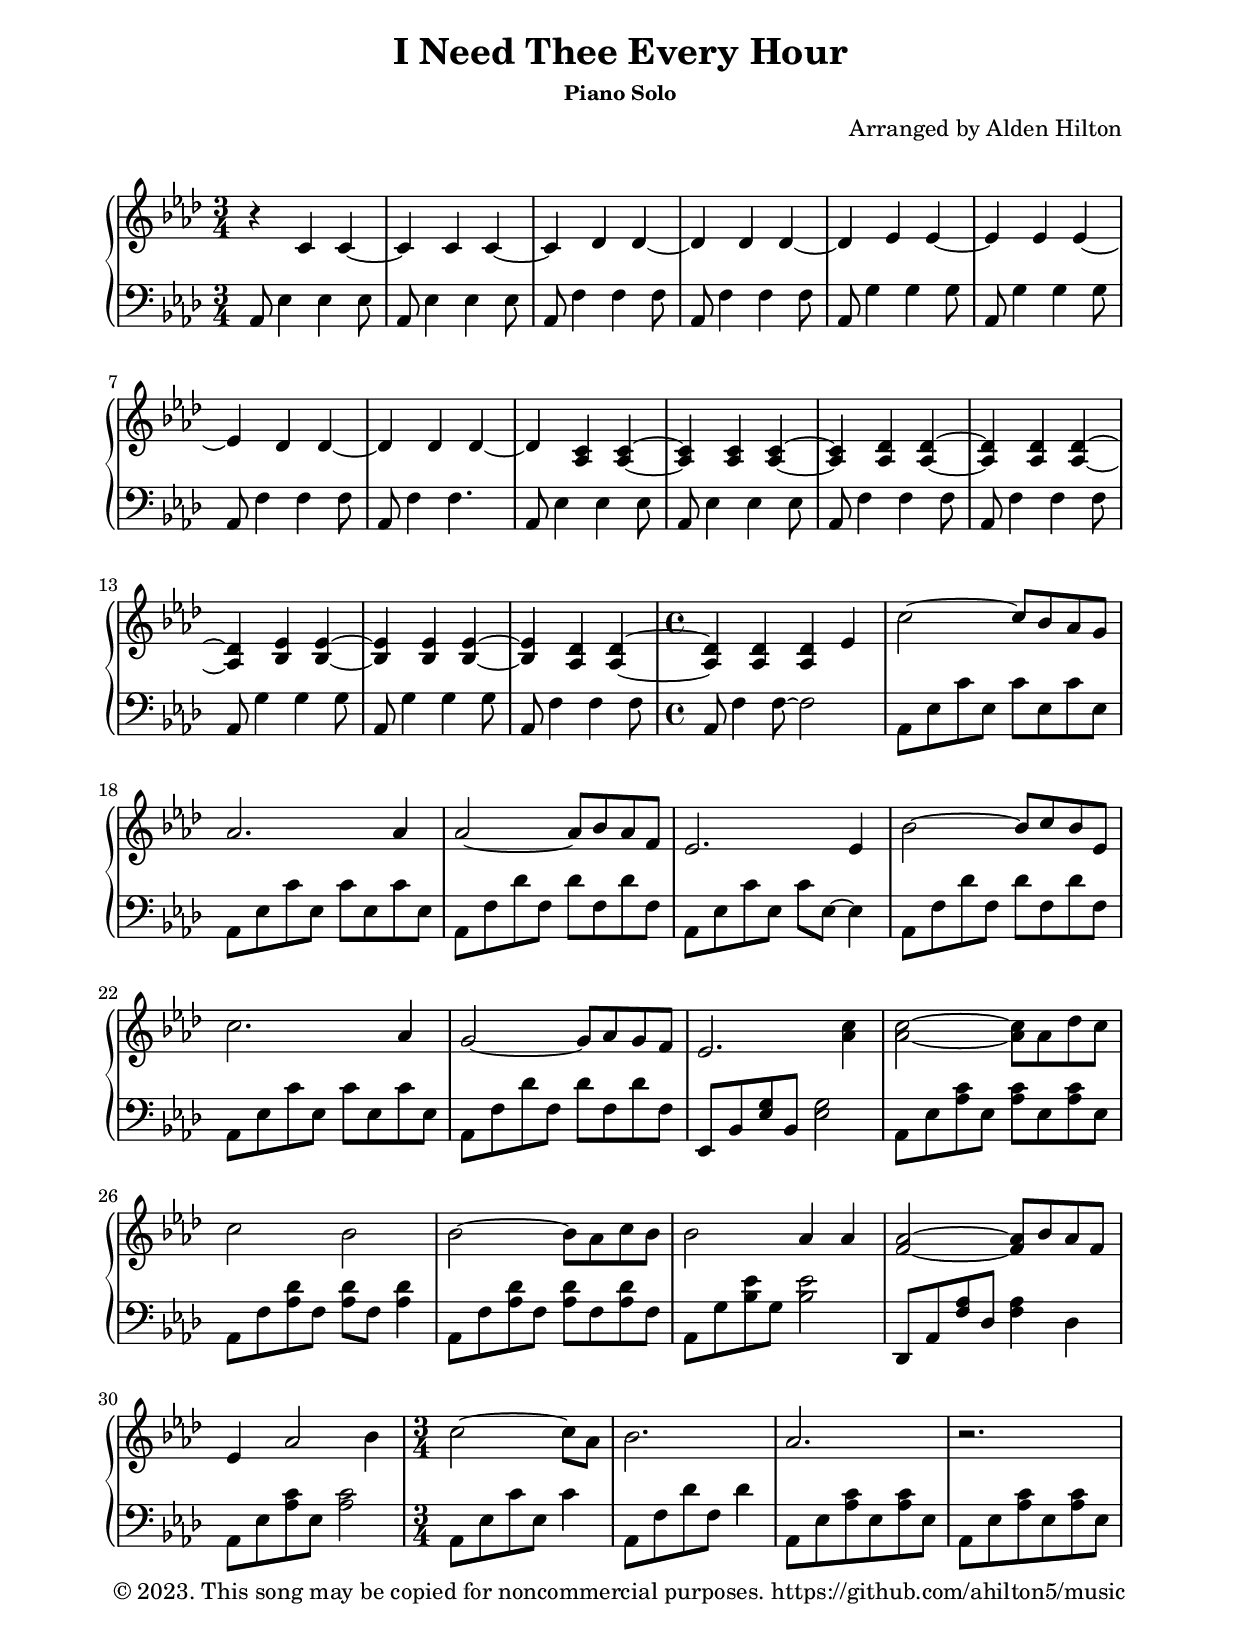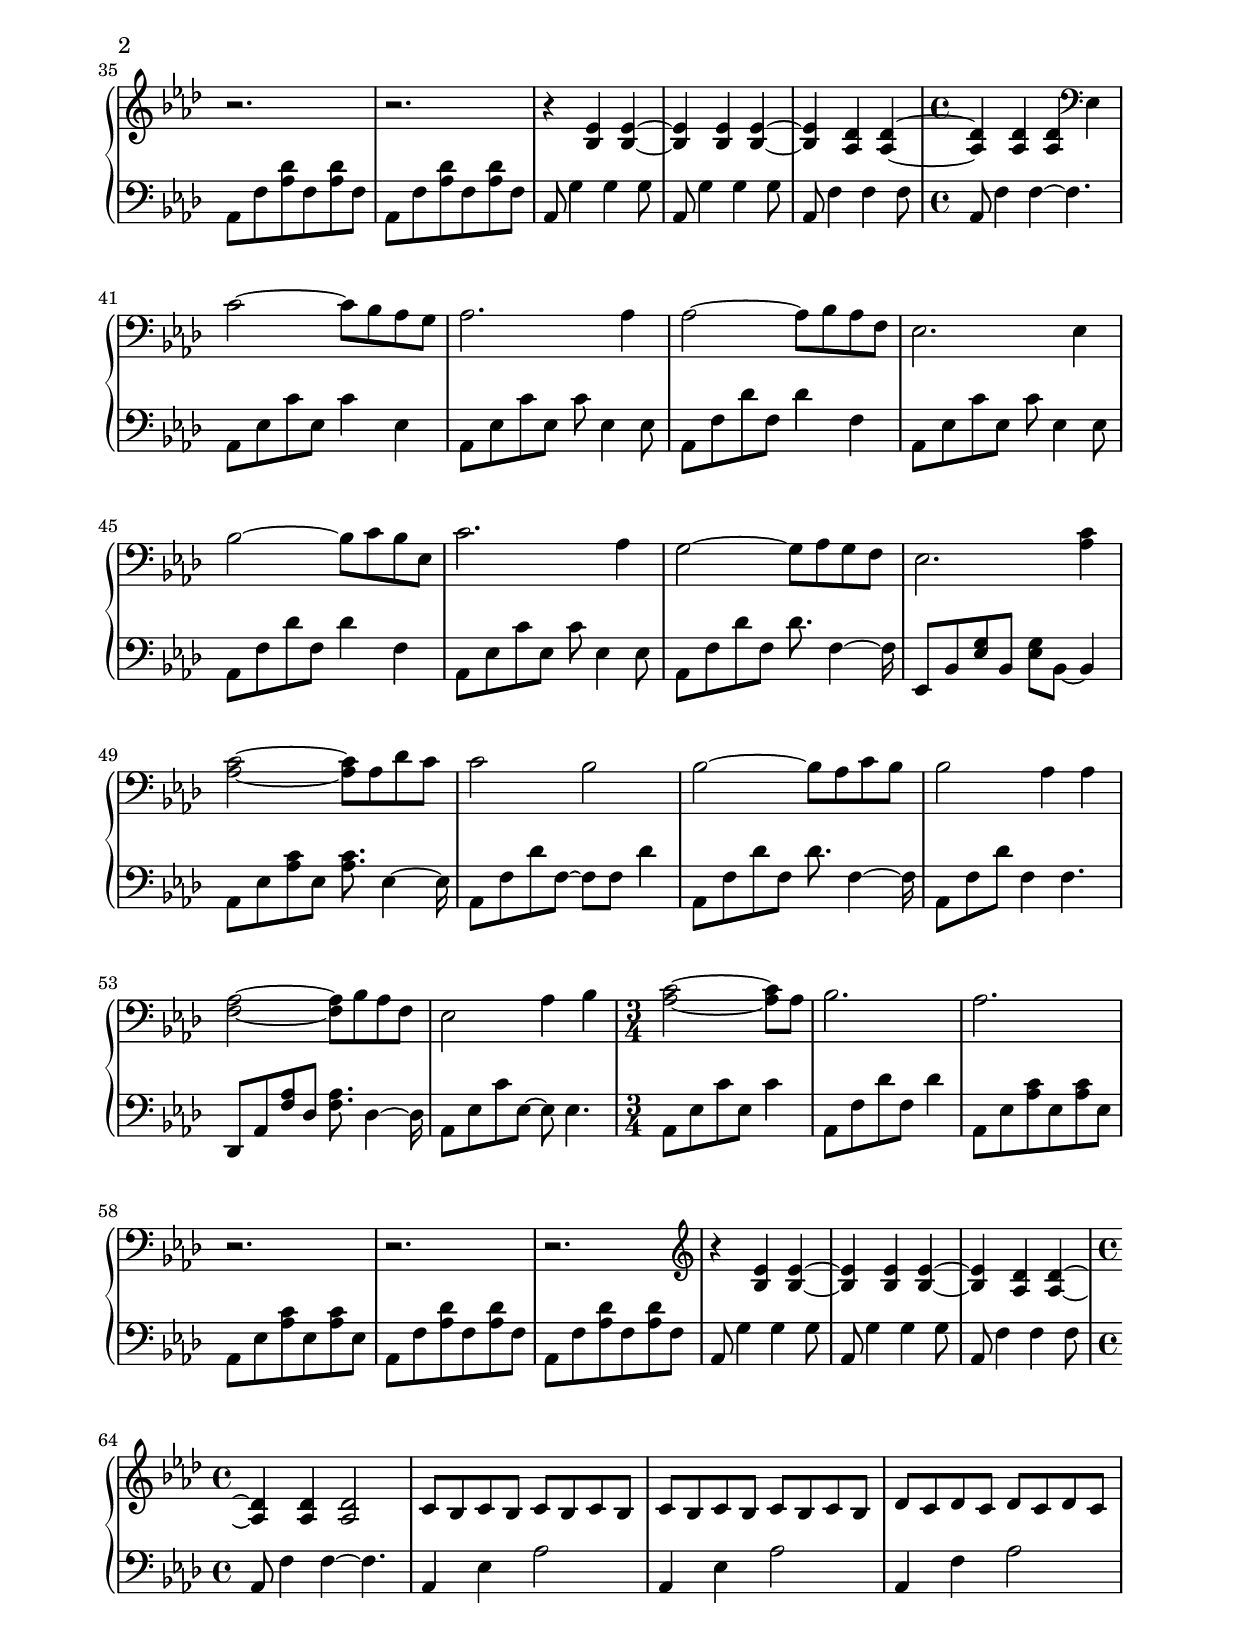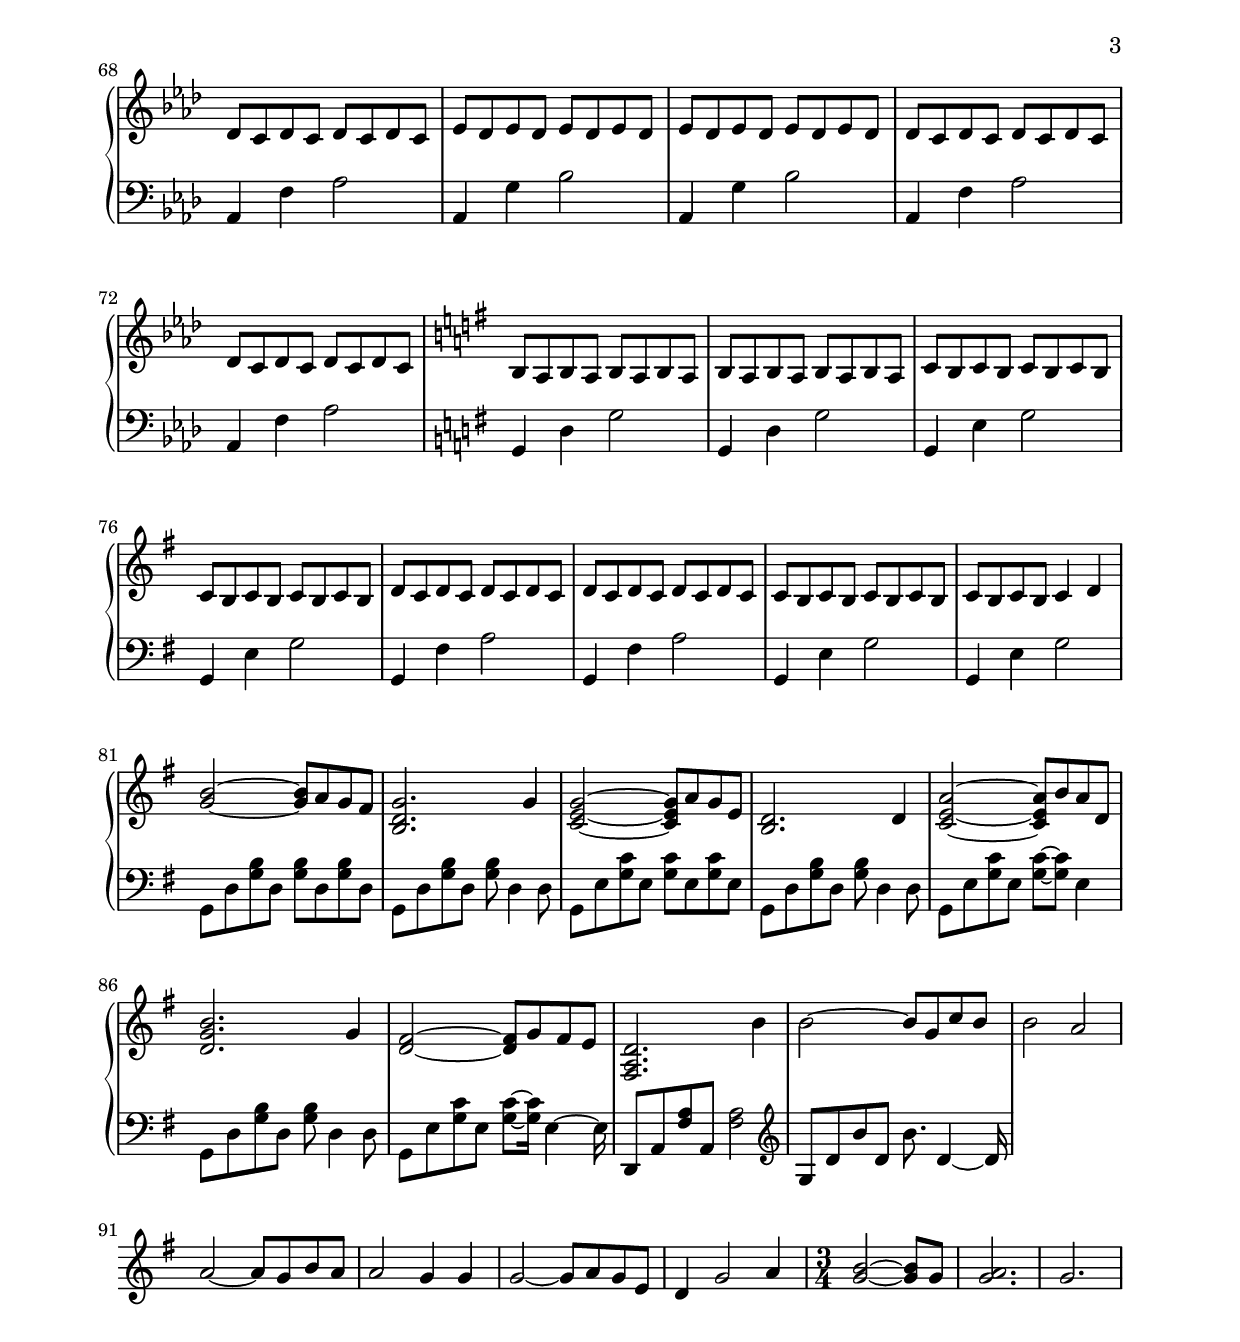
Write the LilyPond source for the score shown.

\version "2.18.2"

\header {
  title = "I Need Thee Every Hour"
  subsubtitle = "Piano Solo"
  composer = "Arranged by Alden Hilton"
  arranger = " "
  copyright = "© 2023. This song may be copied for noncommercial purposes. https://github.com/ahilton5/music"
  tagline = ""
}

\paper {
  indent = 0\cm
  top-margin = 15
  left-margin = 20
  right-margin = 20
  bottom-margin = 15
}

upper = \relative c' {
  \clef treble
  \key aes \major
  \time 3/4
  r4 c c~ |
  c c c~ |
  c des des~ |
  des des des~ |
  des ees ees~ |
  ees ees ees~ |
  ees des des~ |
  des des des~ |
  des <aes c> <aes c>~ |
  <aes c> <aes c> <aes c>~ |
  <aes c> <aes des> <aes des>~ |
  <aes des> <aes des> <aes des>~ |
  <aes des> <bes ees> <bes ees>~ |
  <bes ees> <bes ees> <bes ees>~ |
  <bes ees> <aes des> <aes des>~ |
  \time 4/4
  <aes des> <aes des> <aes des> ees' | % begin Verse 1
  c'2~ c8 bes aes g |
  aes2. aes4 |
  aes2~ aes8 bes aes f |
  ees2. ees4 |
  bes'2~ bes8 c bes ees, |
  c'2. aes4 |
  g2~ g8 aes g f |
  ees2. <aes c>4 | 
  <aes c>2~ <aes c>8 aes des c |
  c2 bes |
  bes2~ bes8 aes c bes |
  bes2 aes4 aes |
  <f aes>2~ <f aes>8 bes8 aes f |
  ees4 aes2 bes4 |
  \time 3/4
  c2~ c8 aes |
  bes2. |
  aes2. |
  r |
  r |
  r |
  r4 <bes, ees> <bes ees>~ |
  <bes ees> <bes ees> <bes ees>~ |
  <bes ees> <aes des> <aes des>~ |
  \time 4/4
  <aes des> <aes des> <aes des> \clef bass ees |
  % second verse
  c'2~ c8 bes aes g |
  aes2. aes4 |
  aes2~ aes8 bes aes f |
  ees2. ees4 |
  bes'2~ bes8 c bes ees, |
  c'2. aes4 |
  g2~ g8 aes g f |
  ees2. <aes c>4 |
  <aes c>2~ <aes c>8 aes des c |
  c2 bes2 |
  bes2~ bes8 aes c bes |
  bes2 aes4 aes |
  <f aes>2~ <f aes>8 bes aes f |
  ees2 aes4 bes |
  \time 3/4
  <aes c>2~ <aes c>8 aes |
  bes2. |
  aes2. |
  r |
  r |
  r |
  \clef treble
  r4 <bes ees> <bes ees>~ |
  <bes ees> <bes ees> <bes ees>~ |
  <bes ees> <aes des> <aes des>~ |
  \time 4/4
  <aes des> <aes des> <aes des>2 |
  % interlude
  c8 bes c bes c bes c bes |
  c8 bes c bes c bes c bes |
  des c des c des c des c |
  des c des c des c des c |
  ees des ees des ees des ees des |
  ees des ees des ees des ees des |
  des c des c des c des c |
  des c des c des c des c |
  \key g \major
  b a b a b a b a |
  b a b a b a b a |
  c b c b c b c b |
  c b c b c b c b |
  d c d c d c d c |
  d c d c d c d c |
  c b c b c b c b |
  c b c b c4 d |
  % third verse
  <g b>2~ <g b>8 a g fis |
  <b, d g>2. g'4 |
  <c, e g>2~ <c e g>8 a' g e |
  <b d>2. d4 |
  <c e a>2~ <c e a>8 b' a d, |
  <d g b>2. g4 |
  <d fis>2~ <d fis>8 g fis e |
  <fis, a d>2. b'4 |
  b2~ b8 g c b |
  b2 a |
  a2~ a8 g b a |
  a2 g4 g |
  g2~ g8 a g e |
  d4 g2 a4 |
  \time 3/4
  <g b>2~ <g b>8 g |
  <g a>2. |
  g2. |

}

lower = \relative c {
  \clef bass
  \key aes \major
  \time 3/4
  aes8 ees'4 ees ees8 |
  aes,8 ees'4 ees ees8 |
  aes,8 f'4 f f8 |
  aes,8 f'4 f f8 |
  aes,8 g'4 g g8 |
  aes,8 g'4 g g8 |
  aes,8 f'4 f f8 |
  aes,8 f'4 f4. |
  aes,8 ees'4 ees ees8 |
  aes,8 ees'4 ees ees8 |
  aes,8 f'4 f f8 |
  aes,8 f'4 f f8 |
  aes,8 g'4 g g8 |
  aes,8 g'4 g g8 |
  aes,8 f'4 f f8 |
  \time 4/4
  aes,8 f'4 f8~ f2 | % begin Verse 1
  aes,8 ees' c' ees, c' ees, c' ees, |
  aes,8 ees' c' ees, c' ees, c' ees, |
  aes,8 f' des' f, des' f, des' f, |
  aes,8 ees' c' ees, c' ees,~ ees4 |
  aes,8 f' des' f, des' f, des' f, |
  aes,8 ees' c' ees, c' ees, c' ees, |
  aes,8 f' des' f, des' f, des' f, |
  ees,8 bes' <ees g> bes <ees g>2 |
  aes,8 ees' <aes c> ees <aes c> ees <aes c> ees |
  aes,8 f' <aes des> f <aes des> f <aes des>4 |
  aes,8 f' <aes des> f <aes des> f <aes des> f |
  aes,8 g' <bes ees> g <bes ees>2 |
  des,,8 aes' <f' aes> des <f aes>4 des |
  aes8 ees' <aes c> ees <aes c>2 |
  \time 3/4
  aes,8 ees' c' ees, c'4 |
  aes,8 f' des' f, des'4 |
  aes,8 ees' <aes c> ees <aes c> ees |
  aes,8 ees' <aes c> ees <aes c> ees |
  aes,8 f' <aes des> f <aes des> f |
  aes,8 f' <aes des> f <aes des> f |
  aes,8 g'4 g g8 |
  aes,8 g'4 g g8 |
  aes,8 f'4 f f8 |
  \time 4/4
  aes,8 f'4 f~ f4. |
  % second verse
  aes,8 ees' c' ees, c'4 ees, |
  aes,8 ees' c' ees, c' ees,4 ees8 |
  aes,8 f' des' f, des'4 f, |
  aes,8 ees' c' ees, c' ees,4 ees8 |
  aes,8 f' des' f, des'4 f, |
  aes,8 ees' c' ees, c' ees,4 ees8 |
  aes,8 f' des' f, des'8. f,4~ f16 |
  ees,8 bes' <ees g> bes <ees g> bes~ bes4 |
  aes8 ees' <aes c> ees <aes c>8. ees4~ ees16 |
  aes,8 f' des' f,~ f f des'4 |
  aes,8 f' des' f, des'8. f,4~ f16 |
  aes,8 f' des' f,4 f4. |
  des,8 aes' <f' aes> des <f aes>8. des4~ des16 |
  aes8 ees' c' ees,~ ees ees4. |
  aes,8 ees' c' ees, c'4 |
  aes,8 f' des' f, des'4 |
  aes,8 ees' <aes c> ees <aes c> ees |
  aes,8 ees' <aes c> ees <aes c> ees |
  aes,8 f' <aes des> f <aes des> f |
  aes,8 f' <aes des> f <aes des> f |
  aes,8 g'4 g g8 |
  aes,8 g'4 g g8 |
  aes,8 f'4 f f8 |
  \time 4/4
  aes,8 f'4 f~ f4. |
  % interlude
  aes,4 ees' aes2 |
  aes,4 ees' aes2 |
  aes,4 f' aes2 |
  aes,4 f' aes2 |
  aes,4 g' bes2 |
  aes,4 g' bes2 |
  aes,4 f' aes2 |
  aes,4 f' aes2 |
  \key g \major
  g,4 d' g2 |
  g,4 d' g2 |
  g,4 e' g2 |
  g,4 e' g2 |
  g,4 fis' a2 |
  g,4 fis' a2 |
  g,4 e' g2 |
  g,4 e' g2 |
  % third verse
  g,8 d' <g b> d <g b> d <g b> d |
  g,8 d' <g b> d <g b> d4 d8 |
  g,8 e' <g c> e <g c> e <g c> e |
  g,8 d' <g b> d <g b> d4 d8 |
  g,8 e' <g c> e <g c>~ <g c> e4 |
  g,8 d' <g b> d <g b> d4 d8 |
  g,8 e' <g c> e <g c>~ <g c>16 e4~ e16 |
  d,8 a' <fis' a> a, <fis' a>2 |
  \clef treble
  g8 d' b' d, b'8. d,4~ d16 |
}

\score {
  \new PianoStaff <<
    \new Staff \with {printPartCombineTexts = ##f } \upper 
    \new Staff \lower
  >>
  \layout { }
  \midi {}
}